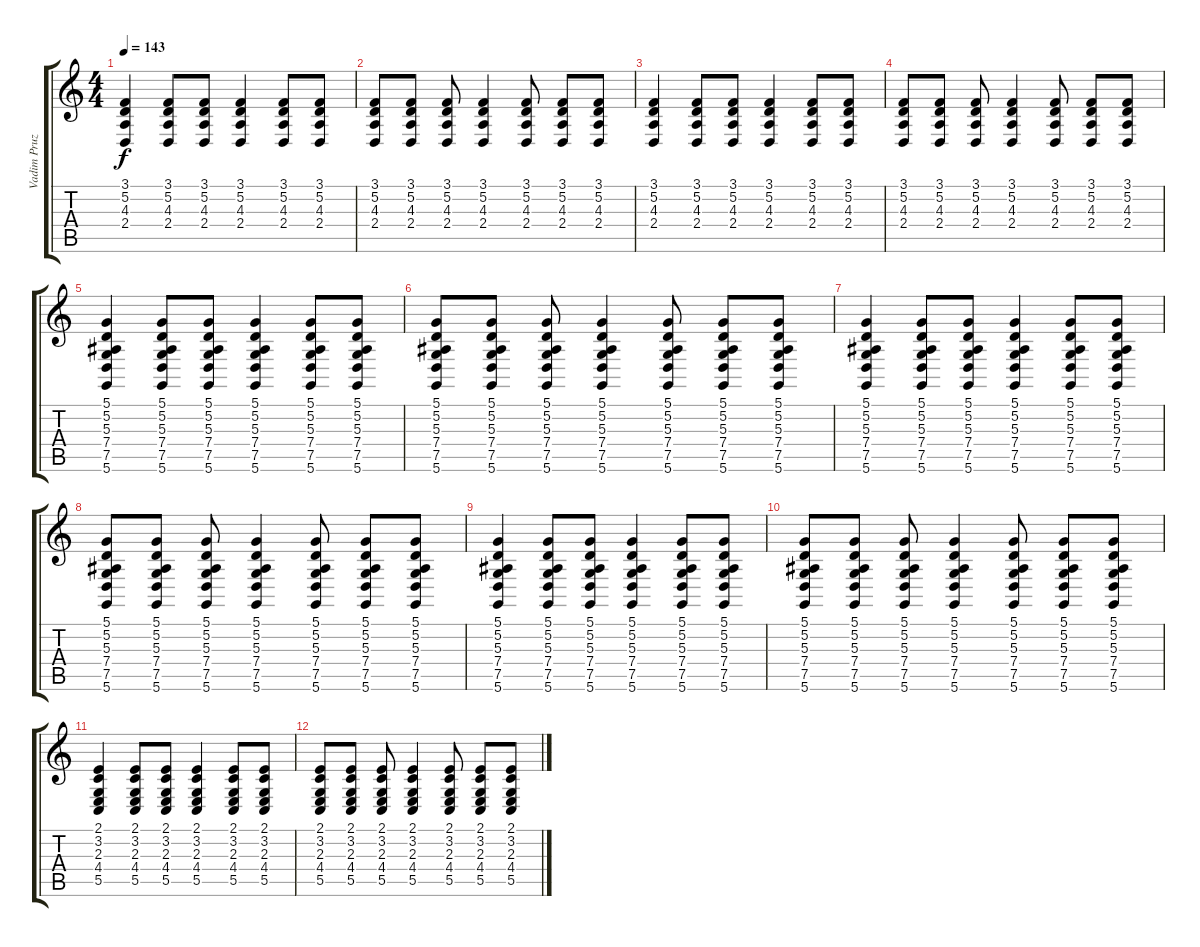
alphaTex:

\track ("Vadim Pruzhanov (Choirs)" "Vadim Pruz") {instrument choiraahs}
\staff {score tabs}
\tuning (D4 A3 F3 C3 G2 D2) {hide}
\ts (4 4)
\tempo 143
\clef g2
\ks c
(3.1 5.2 4.3 2.4).4{dy f} (3.1 5.2 4.3 2.4).8 (3.1 5.2 4.3 2.4).8 (3.1 5.2 4.3 2.4).4 (3.1 5.2 4.3 2.4).8 (3.1 5.2 4.3 2.4).8 |
(3.1 5.2 4.3 2.4).8 (3.1 5.2 4.3 2.4).8 (3.1 5.2 4.3 2.4).8 (3.1 5.2 4.3 2.4).4 (3.1 5.2 4.3 2.4).8 (3.1 5.2 4.3 2.4).8 (3.1 5.2 4.3 2.4).8 |
(3.1 5.2 4.3 2.4).4 (3.1 5.2 4.3 2.4).8 (3.1 5.2 4.3 2.4).8 (3.1 5.2 4.3 2.4).4 (3.1 5.2 4.3 2.4).8 (3.1 5.2 4.3 2.4).8 |
(3.1 5.2 4.3 2.4).8 (3.1 5.2 4.3 2.4).8 (3.1 5.2 4.3 2.4).8 (3.1 5.2 4.3 2.4).4 (3.1 5.2 4.3 2.4).8 (3.1 5.2 4.3 2.4).8 (3.1 5.2 4.3 2.4).8 |
(5.1 5.2 5.3 7.4 7.5 5.6).4 (5.1 5.2 5.3 7.4 7.5 5.6).8 (5.1 5.2 5.3 7.4 7.5 5.6).8 (5.1 5.2 5.3 7.4 7.5 5.6).4 (5.1 5.2 5.3 7.4 7.5 5.6).8 (5.1 5.2 5.3 7.4 7.5 5.6).8 |
(5.1 5.2 5.3 7.4 7.5 5.6).8 (5.1 5.2 5.3 7.4 7.5 5.6).8 (5.1 5.2 5.3 7.4 7.5 5.6).8 (5.1 5.2 5.3 7.4 7.5 5.6).4 (5.1 5.2 5.3 7.4 7.5 5.6).8 (5.1 5.2 5.3 7.4 7.5 5.6).8 (5.1 5.2 5.3 7.4 7.5 5.6).8 |
(5.1 5.2 5.3 7.4 7.5 5.6).4 (5.1 5.2 5.3 7.4 7.5 5.6).8 (5.1 5.2 5.3 7.4 7.5 5.6).8 (5.1 5.2 5.3 7.4 7.5 5.6).4 (5.1 5.2 5.3 7.4 7.5 5.6).8 (5.1 5.2 5.3 7.4 7.5 5.6).8 |
(5.1 5.2 5.3 7.4 7.5 5.6).8 (5.1 5.2 5.3 7.4 7.5 5.6).8 (5.1 5.2 5.3 7.4 7.5 5.6).8 (5.1 5.2 5.3 7.4 7.5 5.6).4 (5.1 5.2 5.3 7.4 7.5 5.6).8 (5.1 5.2 5.3 7.4 7.5 5.6).8 (5.1 5.2 5.3 7.4 7.5 5.6).8 |
(5.1 5.2 5.3 7.4 7.5 5.6).4 (5.1 5.2 5.3 7.4 7.5 5.6).8 (5.1 5.2 5.3 7.4 7.5 5.6).8 (5.1 5.2 5.3 7.4 7.5 5.6).4 (5.1 5.2 5.3 7.4 7.5 5.6).8 (5.1 5.2 5.3 7.4 7.5 5.6).8 |
(5.1 5.2 5.3 7.4 7.5 5.6).8 (5.1 5.2 5.3 7.4 7.5 5.6).8 (5.1 5.2 5.3 7.4 7.5 5.6).8 (5.1 5.2 5.3 7.4 7.5 5.6).4 (5.1 5.2 5.3 7.4 7.5 5.6).8 (5.1 5.2 5.3 7.4 7.5 5.6).8 (5.1 5.2 5.3 7.4 7.5 5.6).8 |
(2.1 3.2 2.3 4.4 5.5).4 (2.1 3.2 2.3 4.4 5.5).8 (2.1 3.2 2.3 4.4 5.5).8 (2.1 3.2 2.3 4.4 5.5).4 (2.1 3.2 2.3 4.4 5.5).8 (2.1 3.2 2.3 4.4 5.5).8 |
(2.1 3.2 2.3 4.4 5.5).8 (2.1 3.2 2.3 4.4 5.5).8 (2.1 3.2 2.3 4.4 5.5).8 (2.1 3.2 2.3 4.4 5.5).4 (2.1 3.2 2.3 4.4 5.5).8 (2.1 3.2 2.3 4.4 5.5).8 (2.1 3.2 2.3 4.4 5.5).8
